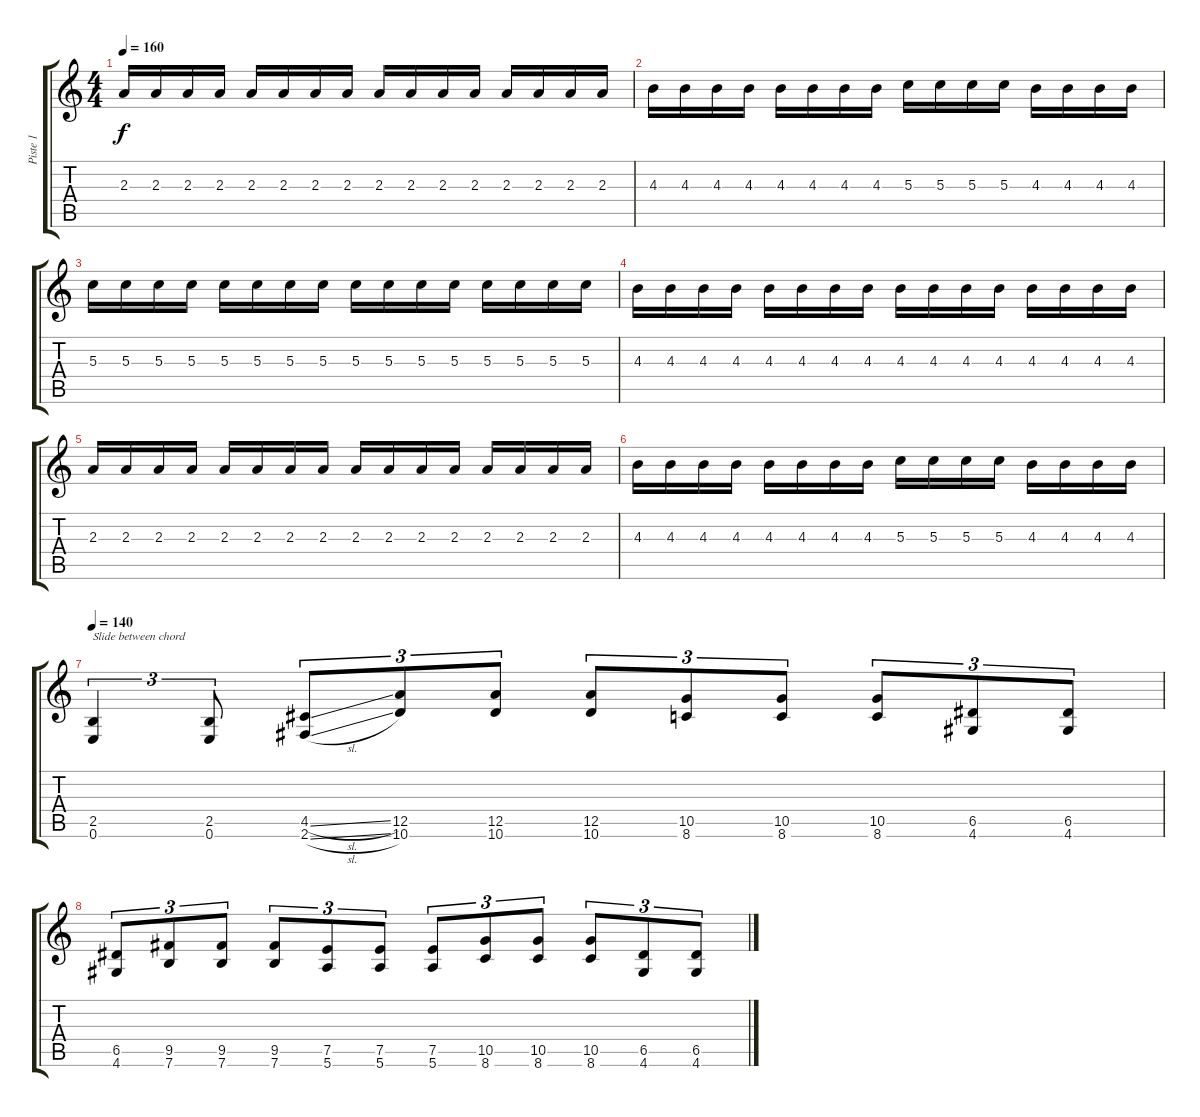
\track ("Piste 1" "Piste 1") {instrument distortionguitar}
\staff {score tabs}
\tuning (E4 B3 G3 D3 A2 E2) {hide}
\ts (4 4)
\tempo 160
\clef g2
\ks c
2.3.16{dy f} 2.3.16 2.3.16 2.3.16 2.3.16 2.3.16 2.3.16 2.3.16 2.3.16 2.3.16 2.3.16 2.3.16 2.3.16 2.3.16 2.3.16 2.3.16 |
4.3.16 4.3.16 4.3.16 4.3.16 4.3.16 4.3.16 4.3.16 4.3.16 5.3.16 5.3.16 5.3.16 5.3.16 4.3.16 4.3.16 4.3.16 4.3.16 |
5.3.16 5.3.16 5.3.16 5.3.16 5.3.16 5.3.16 5.3.16 5.3.16 5.3.16 5.3.16 5.3.16 5.3.16 5.3.16 5.3.16 5.3.16 5.3.16 |
4.3.16 4.3.16 4.3.16 4.3.16 4.3.16 4.3.16 4.3.16 4.3.16 4.3.16 4.3.16 4.3.16 4.3.16 4.3.16 4.3.16 4.3.16 4.3.16 |
2.3.16 2.3.16 2.3.16 2.3.16 2.3.16 2.3.16 2.3.16 2.3.16 2.3.16 2.3.16 2.3.16 2.3.16 2.3.16 2.3.16 2.3.16 2.3.16 |
4.3.16 4.3.16 4.3.16 4.3.16 4.3.16 4.3.16 4.3.16 4.3.16 5.3.16 5.3.16 5.3.16 5.3.16 4.3.16 4.3.16 4.3.16 4.3.16 |
\tempo 140
(2.5 0.6).4{tu (3 2) txt "Slide between chord"} (2.5 0.6).8{tu (3 2)} (4.5{sl} 2.6{sl}).8{tu (3 2)} (12.5 10.6).8{tu (3 2)} (12.5 10.6).8{tu (3 2)} (12.5 10.6).8{tu (3 2)} (10.5 8.6).8{tu (3 2)} (10.5 8.6).8{tu (3 2)} (10.5 8.6).8{tu (3 2)} (6.5 4.6).8{tu (3 2)} (6.5 4.6).8{tu (3 2)} |
(6.5 4.6).8{tu (3 2)} (9.5 7.6).8{tu (3 2)} (9.5 7.6).8{tu (3 2)} (9.5 7.6).8{tu (3 2)} (7.5 5.6).8{tu (3 2)} (7.5 5.6).8{tu (3 2)} (7.5 5.6).8{tu (3 2)} (10.5 8.6).8{tu (3 2)} (10.5 8.6).8{tu (3 2)} (10.5 8.6).8{tu (3 2)} (6.5 4.6).8{tu (3 2)} (6.5 4.6).8{tu (3 2)}
